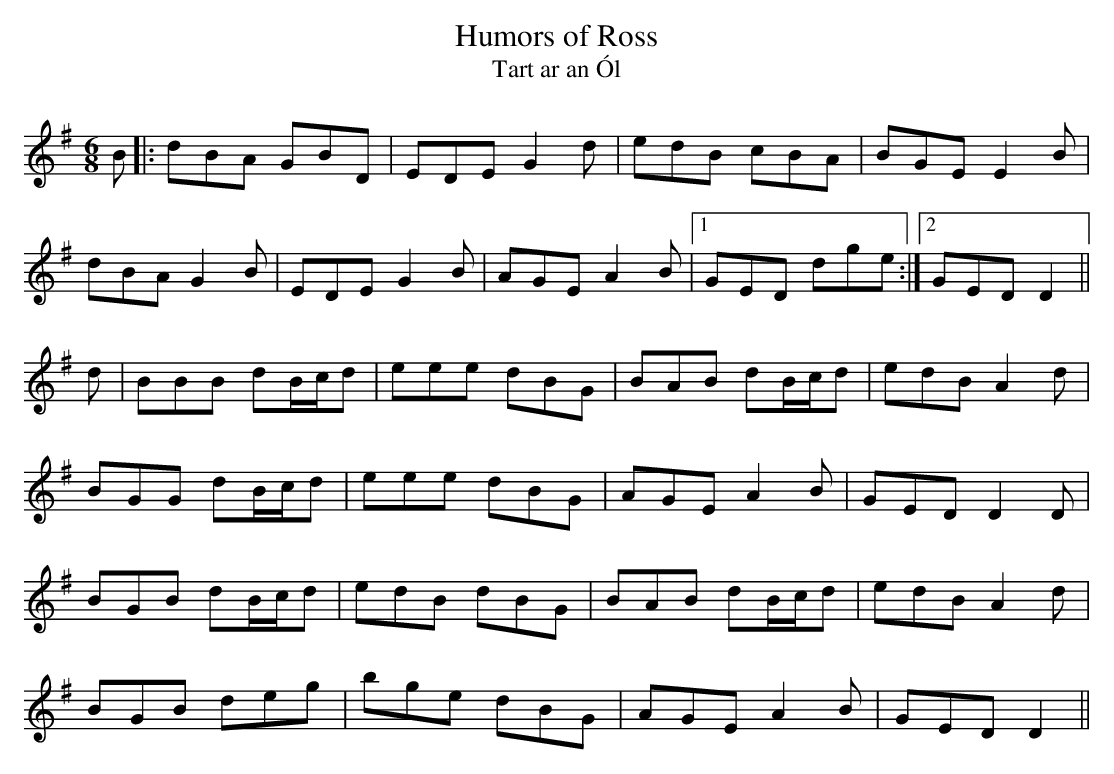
X:1
T: Humors of Ross
T: Tart ar an \'Ol
L: 1/8
M: 6/8
K: Dmix
B|: dBA GBD|EDE G2d|edB cBA|BGE E2B|
dBA G2B|EDE G2B|AGE A2B|1 GED dge :|2 GED D2||
d|BBB dB/c/d|eee dBG|BAB dB/c/d|edB A2d|
BGG dB/c/d|eee dBG|AGE A2B|GED D2D|
BGB dB/c/d|edB dBG|BAB dB/c/d|edB A2d|
BGB deg|bge dBG|AGE A2B|GED D2||
